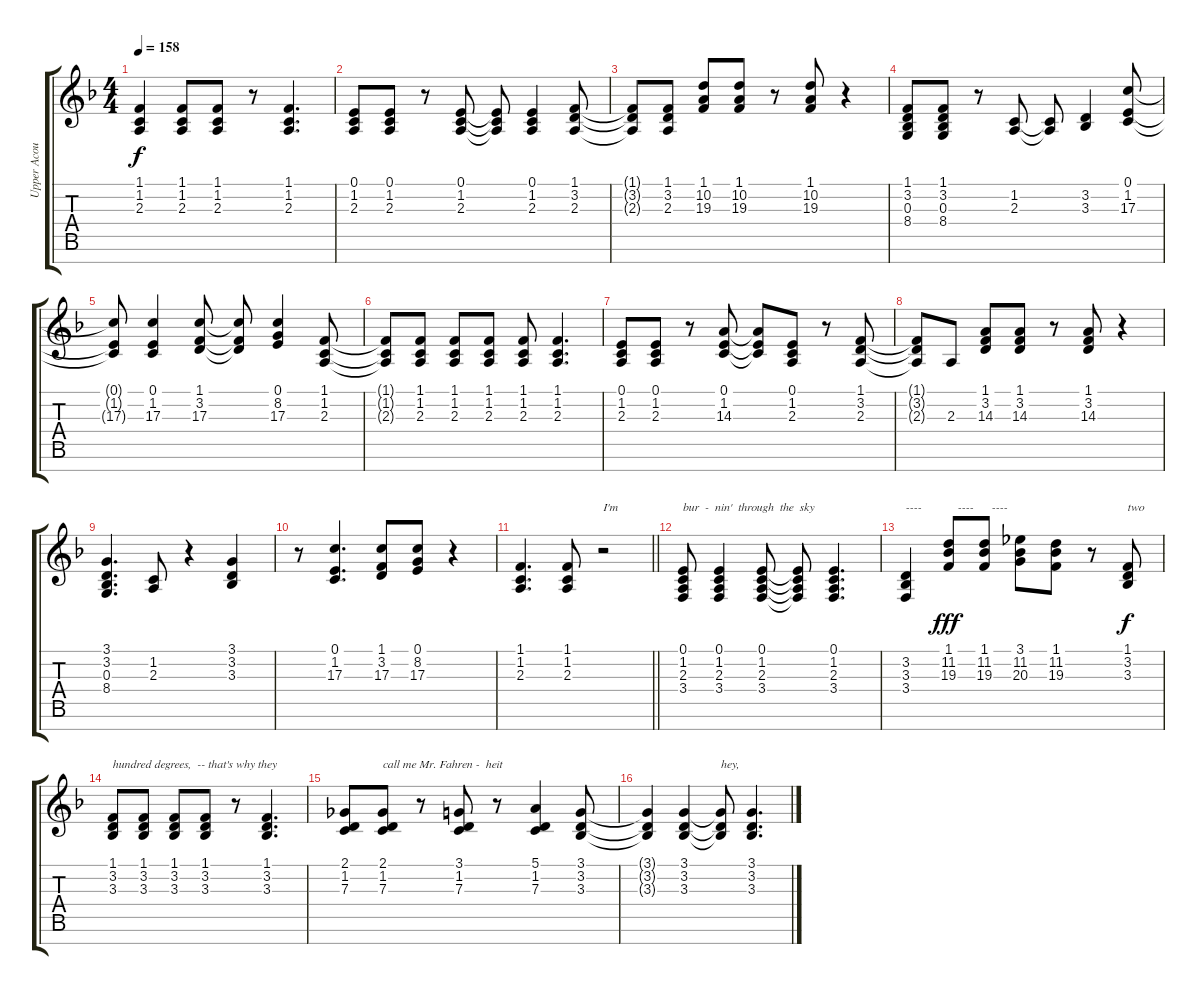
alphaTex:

\track ("Upper Acoustic Piano" "Upper Acou") {instrument acousticgrandpiano}
\staff {score tabs}
\tuning (E4 B3 G3 D3 A2 E2 B1) {hide}
\ts (4 4)
\tempo 158
\clef g2
\ks f
(1.1 1.2 2.3).4{dy f} (1.1 1.2 2.3).8 (1.1 1.2 2.3).8 r.8 (1.1 1.2 2.3).4{d} |
(0.1 1.2 2.3).8 (0.1 1.2 2.3).8 r.8 (0.1 1.2 2.3).8 (0.1{t} 1.2{t} 2.3{t}).8 (0.1 1.2 2.3).4 (1.1 3.2 2.3).8 |
(1.1{t} 3.2{t} 2.3{t}).8 (1.1 3.2 2.3).8 (1.1 10.2 19.3).8 (1.1 10.2 19.3).8 r.8 (1.1 10.2 19.3).8 r.4 |
(1.1 3.2 0.3 8.4).8 (1.1 3.2 0.3 8.4).8 r.8 (1.2 2.3).8 (1.2{t} 2.3{t}).8 (3.2 3.3).4 (0.1 1.2 17.3).8 |
(0.1{t} 1.2{t} 17.3{t}).8 (0.1 1.2 17.3).4 (1.1 3.2 17.3).8 (1.1{t} 3.2{t} 17.3{t}).8 (0.1 8.2 17.3).4 (1.1 1.2 2.3).8 |
(1.1{t} 1.2{t} 2.3{t}).8 (1.1 1.2 2.3).8 (1.1 1.2 2.3).8 (1.1 1.2 2.3).8 (1.1 1.2 2.3).8 (1.1 1.2 2.3).4{d} |
(0.1 1.2 2.3).8 (0.1 1.2 2.3).8 r.8 (0.1 1.2 14.3).8 (0.1{t} 1.2{t} 14.3{t}).8 (0.1 1.2 2.3).8 r.8 (1.1 3.2 2.3).8 |
(1.1{t} 3.2{t} 2.3{t}).8 2.3.8 (1.1 3.2 14.3).8 (1.1 3.2 14.3).8 r.8 (1.1 3.2 14.3).8 r.4 |
(3.1 3.2 0.3 8.4).4{d} (1.2 2.3).8 r.4 (3.1 3.2 3.3).4 |
r.8 (0.1 1.2 17.3).4{d} (1.1 3.2 17.3).8 (0.1 8.2 17.3).8 r.4 |
\barLineRight lightlight
(1.1 1.2 2.3).4{d} (1.1 1.2 2.3).8 r.2{txt "I'm"} |
\section ("" "")
(0.1 1.2 2.3 3.4).8{txt "bur  -  nin'  through  the  sky"} (0.1 1.2 2.3 3.4).4 (0.1 1.2 2.3 3.4).8 (0.1{t} 1.2{t} 2.3{t} 3.4{t}).8 (0.1 1.2 2.3 3.4).4{d} |
(3.2 3.3 3.4).4{txt "----            ----      ----     "} (1.1 11.2 19.3).8{dy fff} (1.1 11.2 19.3).8 (3.1 11.2 20.3).8 (1.1 11.2 19.3).8 r.8 (1.1 3.2 3.3).8{txt "two" dy f} |
(1.1 3.2 3.3).8{txt "hundred degrees,  -- that's why they"} (1.1 3.2 3.3).8 (1.1 3.2 3.3).8 (1.1 3.2 3.3).8 r.8 (1.1 3.2 3.3).4{d} |
(2.1 1.2 7.3).8 (2.1 1.2 7.3).8{txt "call me Mr. Fahren -  heit"} r.8 (3.1 1.2 7.3).8 r.8 (5.1 1.2 7.3).4 (3.1 3.2 3.3).8 |
(3.1{t} 3.2{t} 3.3{t}).4 (3.1 3.2 3.3).4 (3.1{t} 3.2{t} 3.3{t}).8{txt "hey,"} (3.1 3.2 3.3).4{d}
